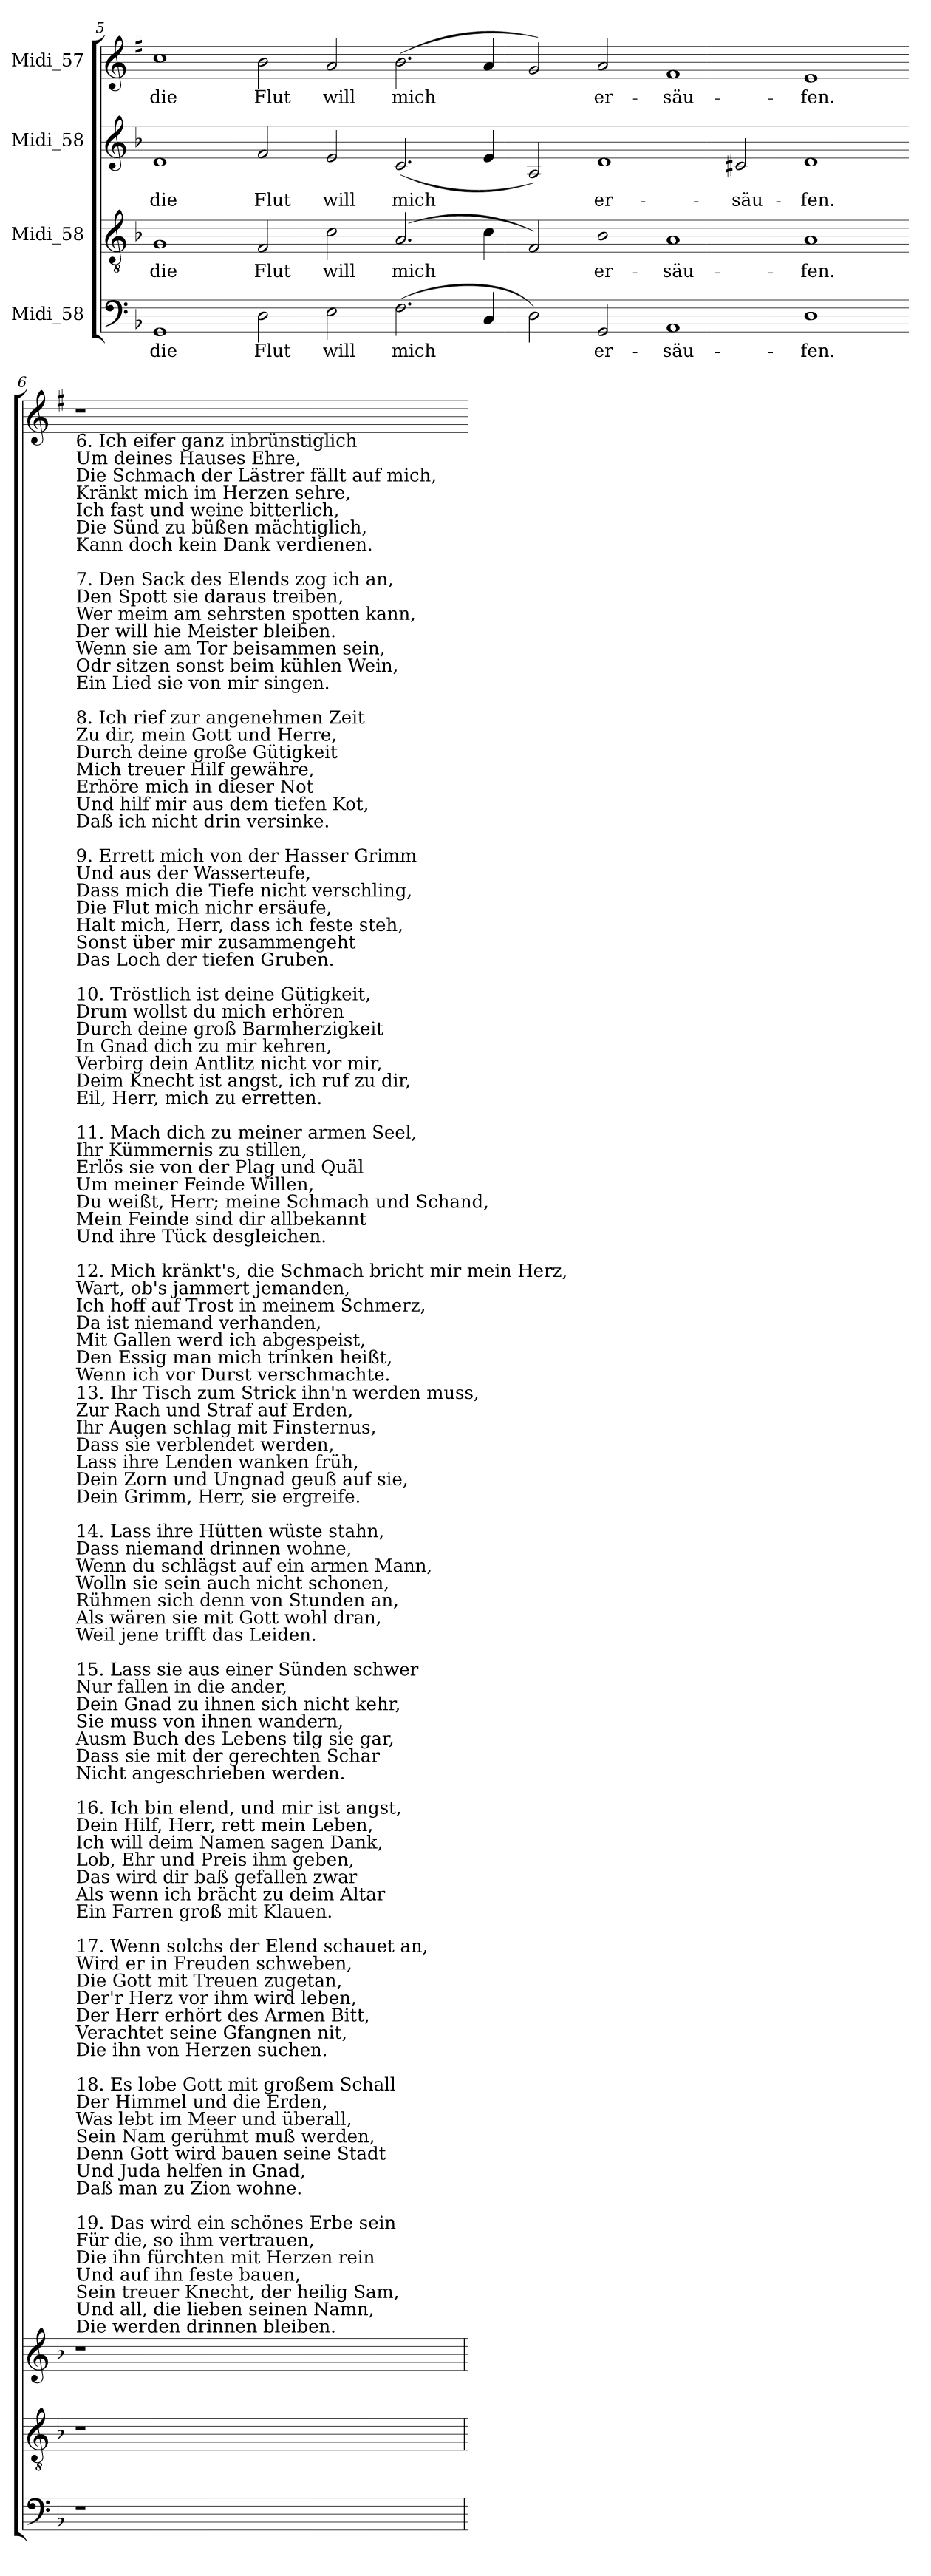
**kern	**text	**kern	**text	**kern	**text	**kern	**text
*part4	*part4	*part3	*part3	*part2	*part2	*part1	*part1
*staff4	*staff4	*staff3	*staff3	*staff2	*staff2	*staff1	*staff1
*I"Midi_58	*	*I"Midi_58	*	*I"Midi_58	*	*I"Midi_57	*
*clefF4	*	*clefGv2	*	*clefG2	*	*clefG2	*
*	*	*	*	*	*	*ITrd1c2	*
*k[b-]	*	*k[b-]	*	*k[b-]	*	*k[b-]	*
*F:	*	*F:	*	*F:	*	*F:	*
=5	=5	=5	=5	=5	=5	=5	=5
!	!LO:LY:b	!	!LO:LY:b	!	!LO:LY:b	!	!LO:LY:b
1GG	die	1G	die	1d	die	1b-	die
!	!LO:LY:b	!	!LO:LY:b	!	!LO:LY:b	!	!LO:LY:b
2D	Flut	2F	Flut	2f	Flut	2a	Flut
!	!LO:LY:b	!	!LO:LY:b	!	!LO:LY:b	!	!LO:LY:b
2E	will	2c	will	2e	will	2g	will
!	!LO:LY:b	!	!LO:LY:b	!	!LO:LY:b	!	!LO:LY:b
(>2.F	mich	(>2.A	mich	(<2.c	mich	(<2.a	mich
4C	.	4c	.	4e	.	4g	.
2D)	.	2F)	.	2A)	.	2f)	.
!	!LO:LY:b	!	!LO:LY:b	!	!LO:LY:b	!	!LO:LY:b
2GG	er-	2B-	er-	1d	er-	2g	er-
!	!LO:LY:b	!	!LO:LY:b	!	!	!	!LO:LY:b
1AA	-säu-	1A	-säu-	.	.	1e	-säu-
!	!	!	!	!	!LO:LY:b	!	!
.	.	.	.	2c#X	-säu-	.	.
!	!LO:LY:b	!	!LO:LY:b	!	!LO:LY:b	!	!LO:LY:b
1D	-fen.	1A	-fen.	1d	-fen.	1d	-fen.
!!LO:LB:g=z
=6-	=6-	=6-	=6-	=6-	=6-	=6-	=6-
!	!	!	!	!	!	!LO:TX:b:t=6. Ich eifer ganz inbrünstiglich\nUm deines Hauses Ehre,\nDie Schmach der Lästrer fällt auf mich,\nKränkt mich im Herzen sehre,\nIch fast und weine bitterlich,\nDie Sünd zu büßen mächtiglich,\nKann doch kein Dank verdienen.\n\n7. Den Sack des Elends zog ich an,\nDen Spott sie daraus treiben,\nWer meim am sehrsten spotten kann,\nDer will hie Meister bleiben.\nWenn sie am Tor beisammen sein,\nOdr sitzen sonst beim kühlen Wein,\nEin Lied sie von mir singen.\n\n8. Ich rief zur angenehmen Zeit\nZu dir, mein Gott und Herre,\nDurch deine große Gütigkeit\nMich treuer Hilf gewähre,\nErhöre mich in dieser Not\nUnd hilf mir aus dem tiefen Kot,\nDaß ich nicht drin versinke.\n\n9. Errett mich von der Hasser Grimm\nUnd aus der Wasserteufe,\nDass mich die Tiefe nicht verschling,\nDie Flut mich nichr ersäufe,\nHalt mich, Herr, dass ich feste steh,\nSonst über mir zusammengeht\nDas Loch der tiefen Gruben.\n\n10. Tröstlich ist deine Gütigkeit,\nDrum wollst du mich erhören\nDurch deine groß Barmherzigkeit\nIn Gnad dich zu mir kehren,\nVerbirg dein Antlitz nicht vor mir,\nDeim Knecht ist angst, ich ruf zu dir,\nEil, Herr, mich zu erretten.\n\n11. Mach dich zu meiner armen Seel,\nIhr Kümmernis zu stillen,\nErlös sie von der Plag und Quäl\nUm meiner Feinde Willen,\nDu weißt, Herr; meine Schmach und Schand,\nMein Feinde sind dir allbekannt\nUnd ihre Tück desgleichen.\n\n12. Mich kränkt's, die Schmach bricht mir mein Herz,\nWart, ob's jammert jemanden,\nIch hoff auf Trost in meinem Schmerz,\nDa ist niemand verhanden,\nMit Gallen werd ich abgespeist,\nDen Essig man mich trinken heißt,\nWenn ich vor Durst verschmachte.	!
!	!	!	!	!	!	!LO:TX:b:t=13. Ihr Tisch zum Strick ihn'n werden muss,\nZur Rach und Straf auf Erden,\nIhr Augen schlag mit Finsternus,\nDass sie verblendet werden,\nLass ihre Lenden wanken früh,\nDein Zorn und Ungnad geuß auf sie,\nDein Grimm, Herr, sie ergreife.\n\n14. Lass ihre Hütten wüste stahn,\nDass niemand drinnen wohne,\nWenn du schlägst auf ein armen Mann,\nWolln sie sein auch nicht schonen,\nRühmen sich denn von Stunden an,\nAls wären sie mit Gott wohl dran,\nWeil jene trifft das Leiden.\n\n15. Lass sie aus einer Sünden schwer\nNur fallen in die ander,\nDein Gnad zu ihnen sich nicht kehr,\nSie muss von ihnen wandern,\nAusm Buch des Lebens tilg sie gar,\nDass sie mit der gerechten Schar\nNicht angeschrieben werden.\n\n16. Ich bin elend, und mir ist angst,\nDein Hilf, Herr, rett mein Leben,\nIch will deim Namen sagen Dank,\nLob, Ehr und Preis ihm geben,\nDas wird dir baß gefallen zwar\nAls wenn ich brächt zu deim Altar\nEin Farren groß mit Klauen.\n\n17. Wenn solchs der Elend schauet an,\nWird er in Freuden schweben,\nDie Gott mit Treuen zugetan,\nDer'r Herz vor ihm wird leben,\nDer Herr erhört des Armen Bitt,\nVerachtet seine Gfangnen nit,\nDie ihn von Herzen suchen.\n\n18. Es lobe Gott mit großem Schall\nDer Himmel und die Erden,\nWas lebt im Meer und überall,\nSein Nam gerühmt muß werden,\nDenn Gott wird bauen seine Stadt\nUnd Juda helfen in Gnad,\nDaß man zu Zion wohne.\n\n19. Das wird ein schönes Erbe sein\nFür die, so ihm vertrauen,\nDie ihn fürchten mit Herzen rein\nUnd auf ihn feste bauen,\nSein treuer Knecht, der heilig Sam,\nUnd all, die lieben seinen Namn,\nDie werden drinnen bleiben.	!
1r	.	1r	.	1r	.	1r	.
=	=-	=	=-	=	=-	=-	=-
*-	*-	*-	*-	*-	*-	*-	*-
